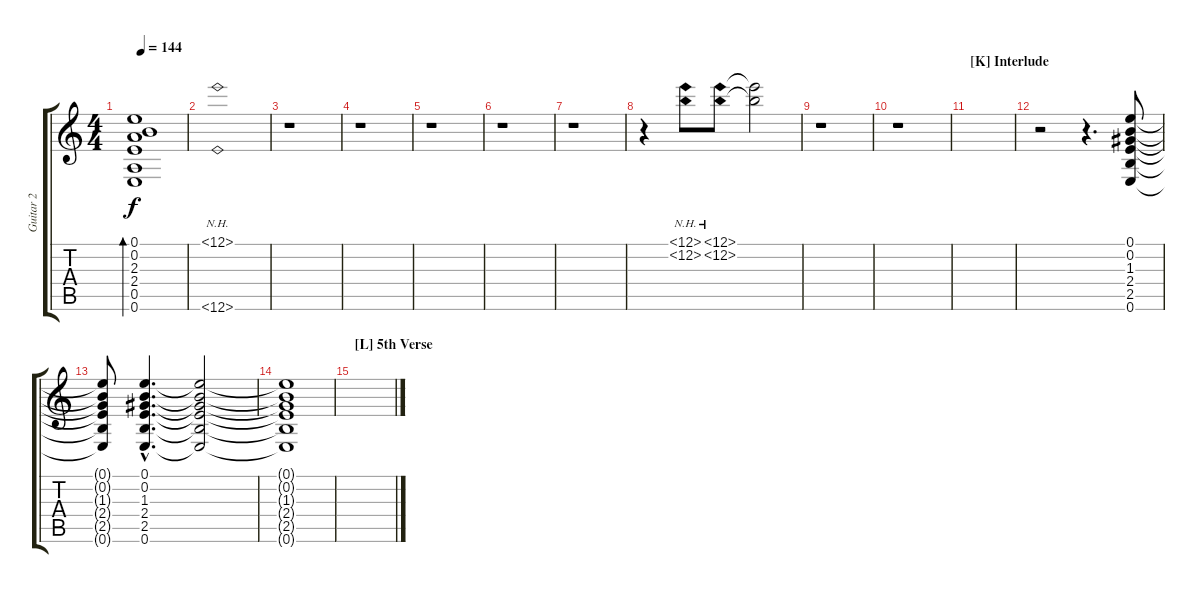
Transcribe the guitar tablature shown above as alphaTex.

\track ("Guitar 2" "Guitar 2") {instrument electricguitarjazz}
\staff {score tabs}
\tuning (E4 B3 G3 D3 A2 E2) {hide}
\ts (4 4)
\tempo 144
\clef g2
\ks c
(0.1 0.2 2.3 2.4 0.5 0.6).1{bd 120 dy f} |
(12.1{nh} 12.6{nh}).1 |
r.1 |
r.1 |
r.1 |
r.1 |
r.1 |
r.4 (12.1{nh} 12.2{nh}).8 (12.1{nh} 12.2{nh}).8 (12.1{t} 12.2{t}).2 |
r.1 |
r.1 |
\section ("" "[K] Interlude")
|
r.2 r.4{d} (0.1 0.2 1.3 2.4 2.5 0.6).8 |
(0.1{t} 0.2{t} 1.3{t} 2.4{t} 2.5{t} 0.6{t}).8 (0.1{hac} 0.2{hac} 1.3{hac} 2.4{hac} 2.5{hac} 0.6{hac}).4{d} (0.1{t} 0.2{t} 1.3{t} 2.4{t} 2.5{t} 0.6{t}).2 |
(0.1{t} 0.2{t} 1.3{t} 2.4{t} 2.5{t} 0.6{t}).1 |
\section ("" "[L] 5th Verse")
